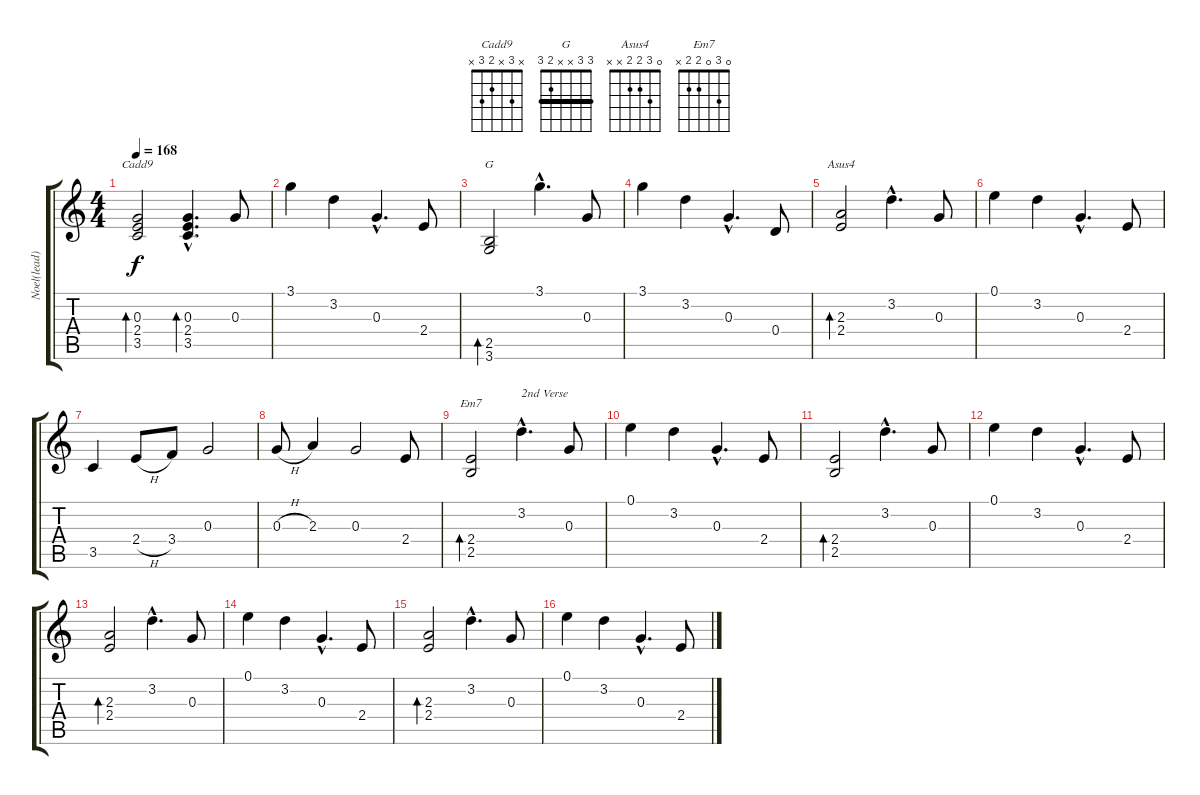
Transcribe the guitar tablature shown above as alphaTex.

\track ("Noel(lead)" "Noel(lead)") {instrument acousticguitarsteel}
\staff {score tabs}
\tuning (E4 B3 G3 D3 A2 E2) {hide}
\chord ("Cadd9" x 3 x 2 3 x)
\chord ("G" 3 3 x x 2 3) {barre 3}
\chord ("Asus4" 0 3 2 2 x x)
\chord ("Em7" 0 3 0 2 2 x)
\ts (4 4)
\tempo 168
\clef g2
\ks c
(0.3 2.4 3.5).2{bd 60 ch "Cadd9" dy f} (0.3{hac} 2.4{hac} 3.5{hac}).4{d bd 60} 0.3.8 |
3.1.4 3.2.4 0.3{hac}.4{d} 2.4.8 |
(2.5 3.6).2{bd 60 ch "G"} 3.1{hac}.4{d} 0.3.8 |
3.1.4 3.2.4 0.3{hac}.4{d} 0.4.8 |
(2.3 2.4).2{bd 60 ch "Asus4"} 3.2{hac}.4{d} 0.3.8 |
0.1.4 3.2.4 0.3{hac}.4{d} 2.4.8 |
3.5.4 2.4{h}.8 3.4.8 0.3.2 |
0.3{h}.8 2.3.4 0.3.2 2.4.8 |
(2.4 2.5).2{bd 60 ch "Em7"} 3.2{hac}.4{d txt "2nd Verse"} 0.3.8 |
0.1.4 3.2.4 0.3{hac}.4{d} 2.4.8 |
(2.4 2.5).2{bd 60} 3.2{hac}.4{d} 0.3.8 |
0.1.4 3.2.4 0.3{hac}.4{d} 2.4.8 |
(2.3 2.4).2{bd 60} 3.2{hac}.4{d} 0.3.8 |
0.1.4 3.2.4 0.3{hac}.4{d} 2.4.8 |
(2.3 2.4).2{bd 60} 3.2{hac}.4{d} 0.3.8 |
0.1.4 3.2.4 0.3{hac}.4{d} 2.4.8
